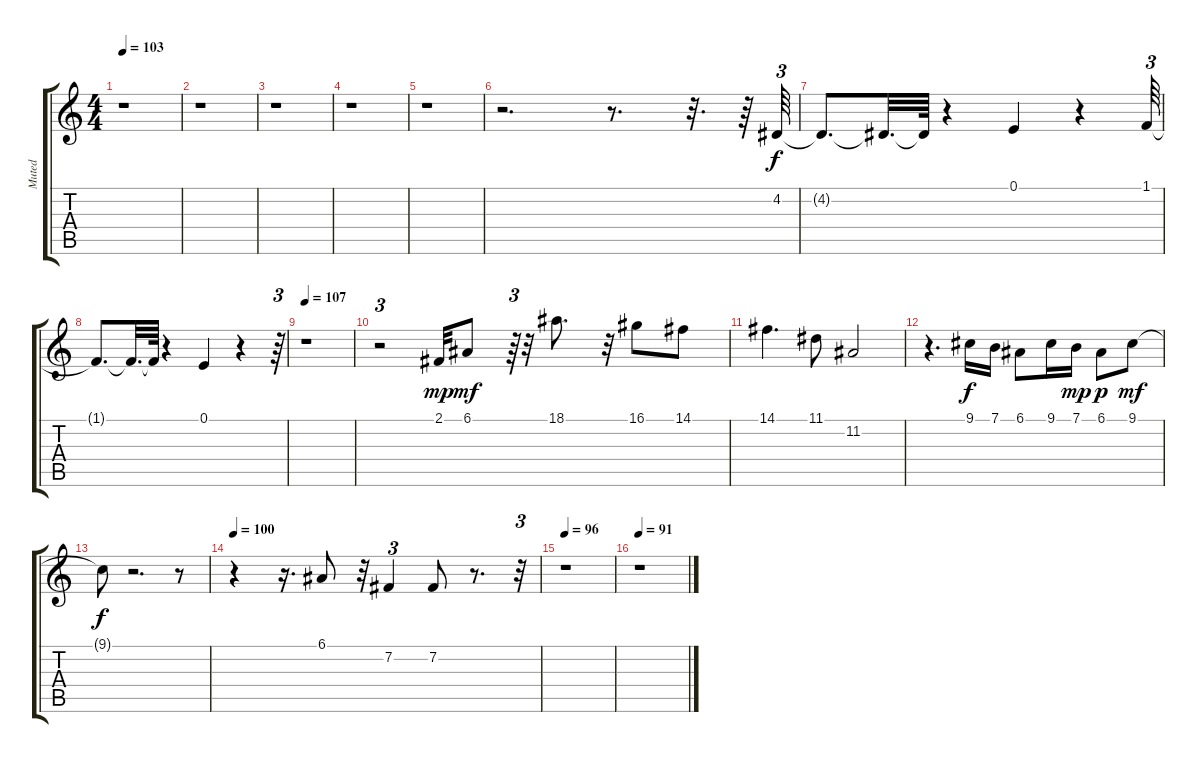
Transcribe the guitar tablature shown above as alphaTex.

\track ("Muted" "Muted") {instrument mutedtrumpet}
\staff {score tabs}
\tuning (E4 B3 G3 D3 A2 E2) {hide}
\ts (4 4)
\tempo 103
\clef g2
\ks c
r.1{dy f} |
r.1 |
r.1 |
r.1 |
r.1 |
r.2{d} r.8{d} r.32{d} r.64 4.2.64{tu (3 2)} |
4.2{t}.8{d} 4.2{t}.32{d} 4.2{t}.64 r.4 0.1.4 r.4 1.1.64{tu (3 2)} |
1.1{t}.8{d} 1.1{t}.32{d} 1.1{t}.64 r.4 0.1.4 r.4 r.64{tu (3 2)} |
\tempo 107
r.1 |
r.2{tu (3 2)} 2.1.32{dy mp} 6.1.8{dy mf} r.64{tu (3 2)} r.32 18.1.8{d} r.32 16.1.8 14.1.8 |
14.1.4{d} 11.1.8 11.2.2 |
r.4{d} 9.1.16{dy f} 7.1.16 6.1.8 9.1.16 7.1.16{dy mp} 6.1.8{dy p} 9.1.8{dy mf} |
9.1{t}.8{dy f} r.2{d} r.8 |
\tempo 100
r.4 r.16{d} 6.1.8 r.32 7.2.4{tu (3 2)} 7.2.8 r.8{d} r.32{tu (3 2)} |
\tempo 96
r.1 |
\tempo 91
r.1
